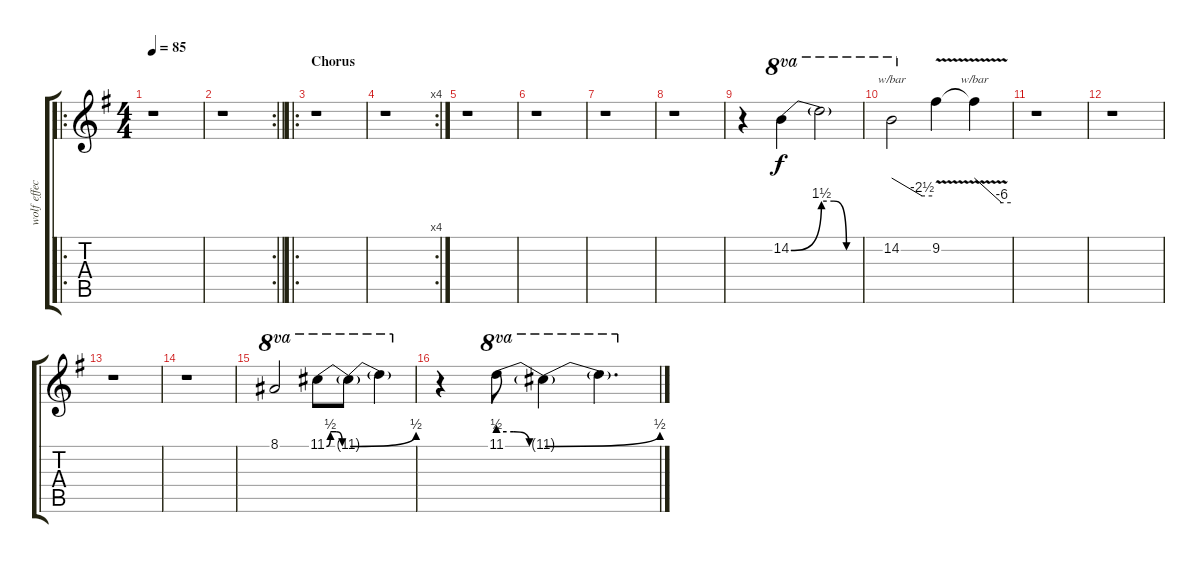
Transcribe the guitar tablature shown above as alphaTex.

\track ("wolf effect" "wolf effec") {instrument electricguitarjazz}
\staff {score tabs}
\tuning (D4 A3 F3 C3 G2 D2) {hide}
\ro
\ts (4 4)
\tempo 85
\clef g2
\ks g
r.1{dy f} |
\rc 2
\barLineRight lightlight
r.1 |
\ro
\section ("" "Chorus")
r.1 |
\rc 4
r.1 |
r.1 |
r.1 |
r.1 |
r.1 |
r.4 14.2{be (bend 0 0 60 6)}.4{ot 8va} 14.2{be (custom 0 6 20 6 40 0 60 0) t}.2{ot 8va} |
14.2.2{tbe (custom default 0 0 45 -10 60 -10) ot 8va} 9.2{v}.4 9.2{t}.4{tbe (custom default 0 0 45 -24 60 -24)} |
r.1 |
r.1 |
r.1 |
r.1 |
8.1.2{ot 8va} 11.1{be (custom 0 0 10 2 25 2 40 0 60 0)}.8{ot 8va} 11.1{be (bend 0 0 60 2) t}.8{ot 8va} 11.1{t}.4{ot 8va} |
r.4 11.1{be (custom 0 2 20 2 40 0 60 0)}.8{ot 8va} 11.1{be (bend 0 0 60 2) t}.4{ot 8va} 11.1{t}.4{d ot 8va}
